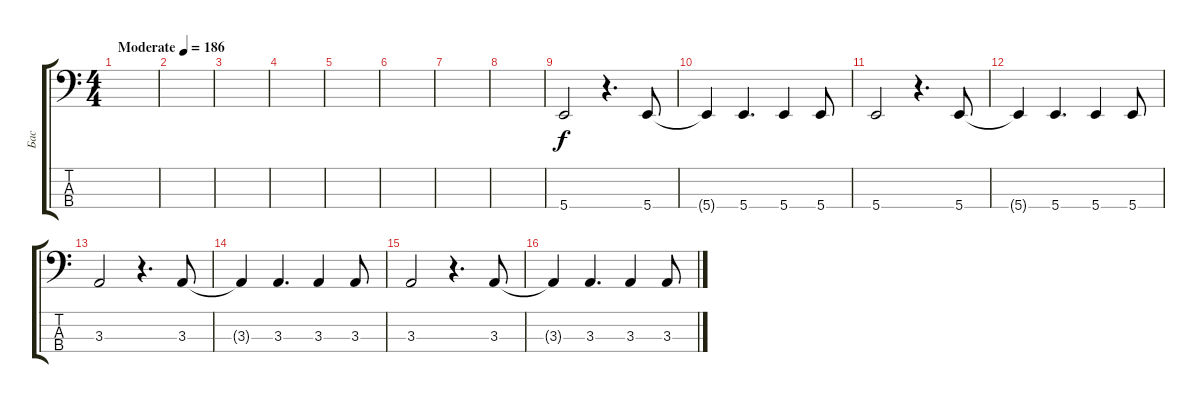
\track ("Бас" "Бас") {instrument electricbassfinger}
\staff {score tabs}
\tuning (E2 B1 Gb1 B0) {hide}
\ts (4 4)
\tempo (186 "Moderate")
\clef f4
\ks c
|
|
|
|
|
|
|
|
5.4.2 r.4{d} 5.4.8 |
5.4{t}.4 5.4.4{d} 5.4.4 5.4.8 |
5.4.2 r.4{d} 5.4.8 |
5.4{t}.4 5.4.4{d} 5.4.4 5.4.8 |
3.3.2 r.4{d} 3.3.8 |
3.3{t}.4 3.3.4{d} 3.3.4 3.3.8 |
3.3.2 r.4{d} 3.3.8 |
3.3{t}.4 3.3.4{d} 3.3.4 3.3.8
